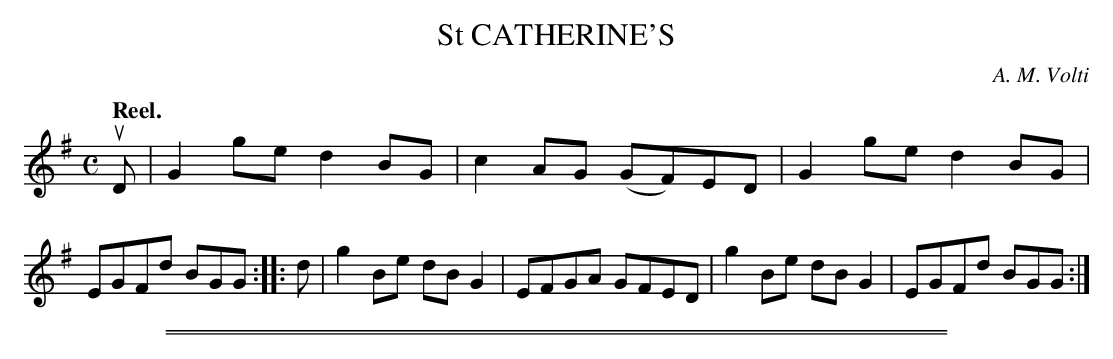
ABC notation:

X:1
T: St CATHERINE'S
C: A. M. Volti
Q:"Reel."
M: C
L: 1/8
K: G
uD |\
G2ge d2BG | c2AG (GF)ED |\
G2ge d2BG | EGFd BGG ::\
d |\
g2Be dBG2 | EFGA GFED |\
g2Be dBG2 | EGFd BGG :|
